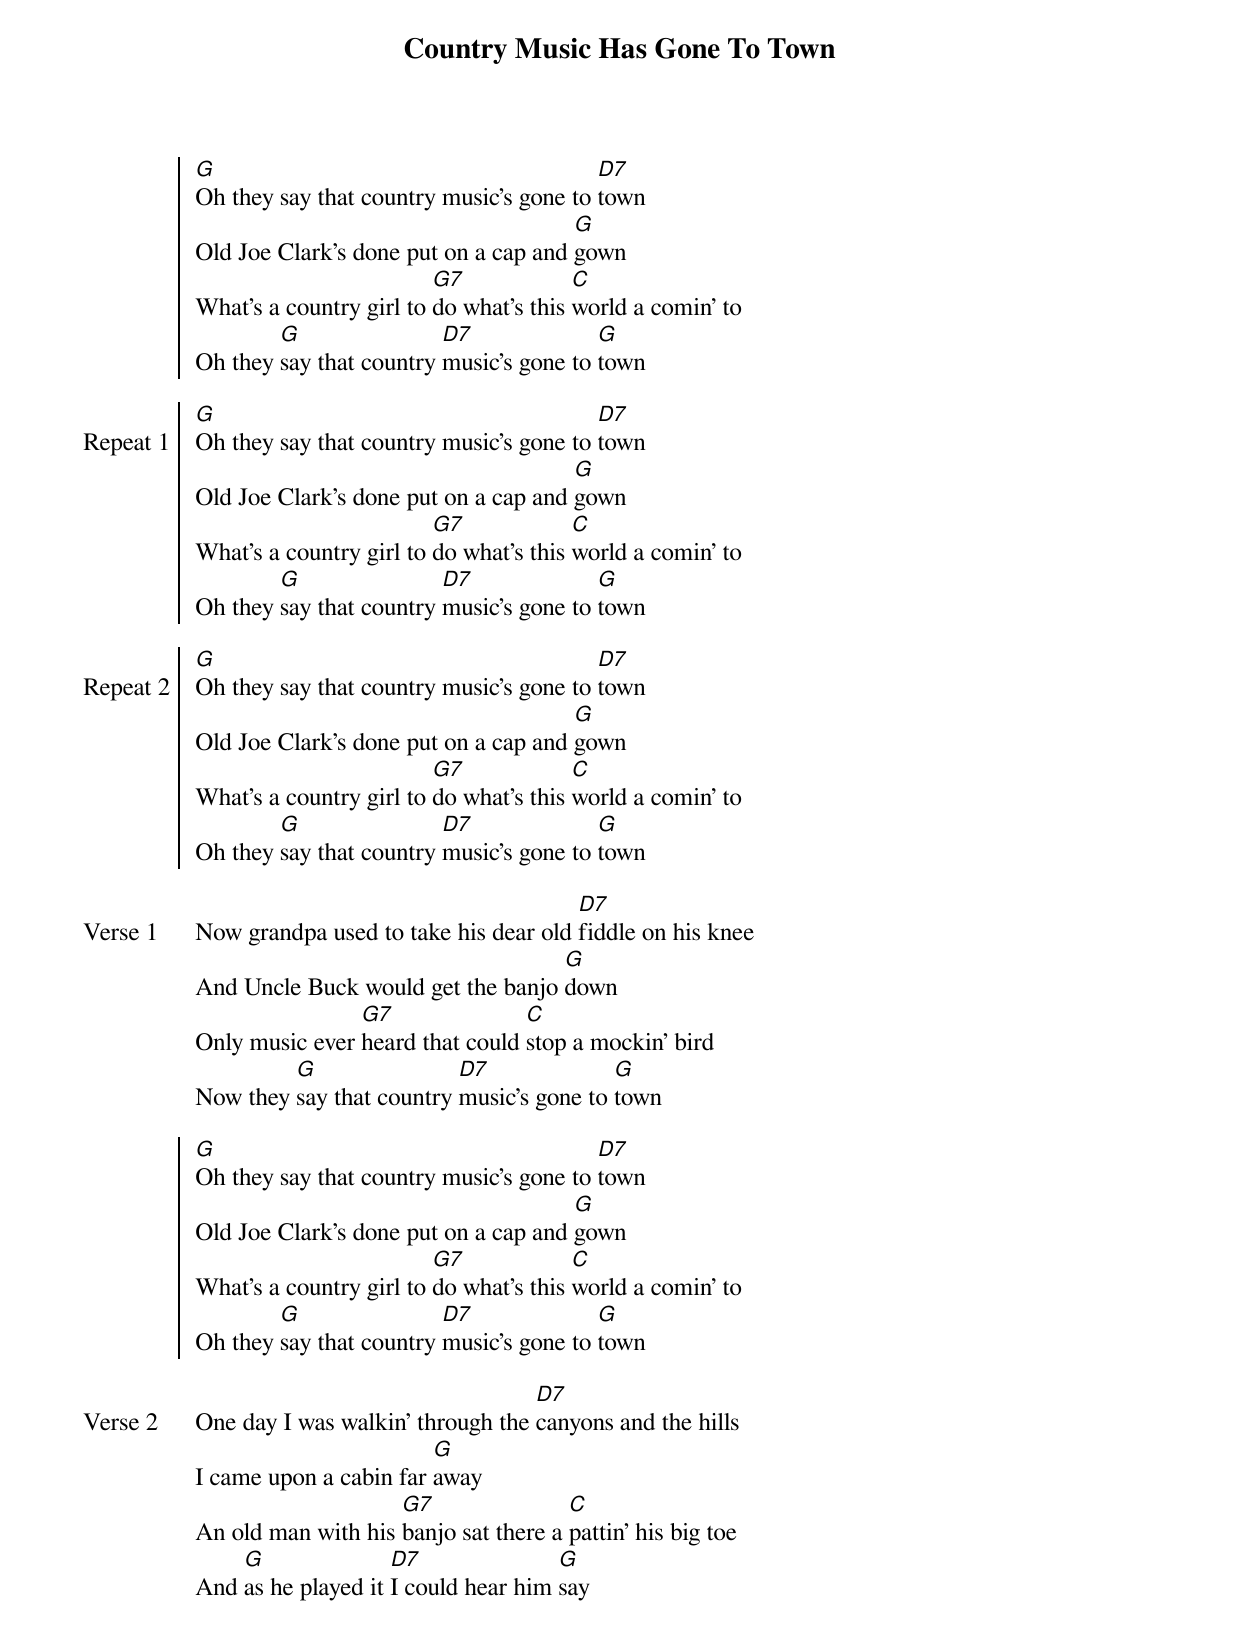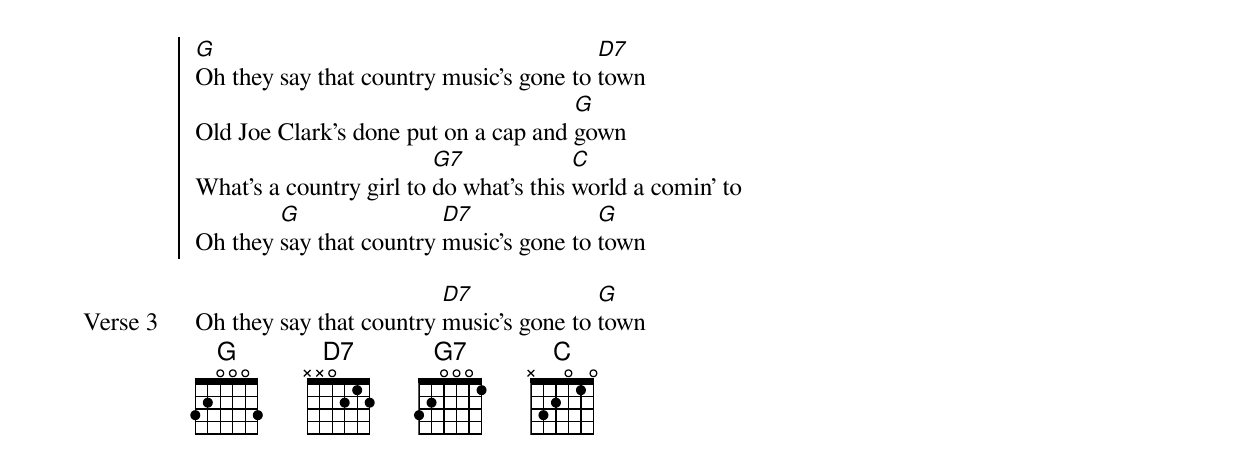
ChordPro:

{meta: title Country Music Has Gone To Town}
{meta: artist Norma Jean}
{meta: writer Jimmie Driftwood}

{start_of_chorus}
[G]Oh they say that country music's gone to [D7]town
Old Joe Clark’s done put on a cap and [G]gown
What's a country girl to [G7]do what's this [C]world a comin' to
Oh they [G]say that country [D7]music's gone to [G]town
{end_of_chorus}

{start_of_chorus: Repeat 1}
[G]Oh they say that country music's gone to [D7]town
Old Joe Clark’s done put on a cap and [G]gown
What's a country girl to [G7]do what's this [C]world a comin' to
Oh they [G]say that country [D7]music's gone to [G]town
{end_of_chorus}

{start_of_chorus: Repeat 2}
[G]Oh they say that country music's gone to [D7]town
Old Joe Clark’s done put on a cap and [G]gown
What's a country girl to [G7]do what's this [C]world a comin' to
Oh they [G]say that country [D7]music's gone to [G]town
{end_of_chorus}

{start_of_verse: Verse 1}
Now grandpa used to take his dear old [D7]fiddle on his knee
And Uncle Buck would get the banjo [G]down
Only music ever [G7]heard that could [C]stop a mockin' bird
Now they [G]say that country [D7]music's gone to [G]town
{end_of_verse}

{start_of_chorus}
[G]Oh they say that country music's gone to [D7]town
Old Joe Clark’s done put on a cap and [G]gown
What's a country girl to [G7]do what's this [C]world a comin' to
Oh they [G]say that country [D7]music's gone to [G]town
{end_of_chorus}

{start_of_verse: Verse 2}
One day I was walkin' through the [D7]canyons and the hills
I came upon a cabin far [G]away
An old man with his [G7]banjo sat there a [C]pattin' his big toe
And [G]as he played it [D7]I could hear him [G]say
{end_of_verse}

{start_of_chorus}
[G]Oh they say that country music's gone to [D7]town
Old Joe Clark’s done put on a cap and [G]gown
What's a country girl to [G7]do what's this [C]world a comin' to
Oh they [G]say that country [D7]music's gone to [G]town
{end_of_chorus}

{start_of_verse: Verse 3}
Oh they say that country [D7]music's gone to [G]town
{end_of_verse}
